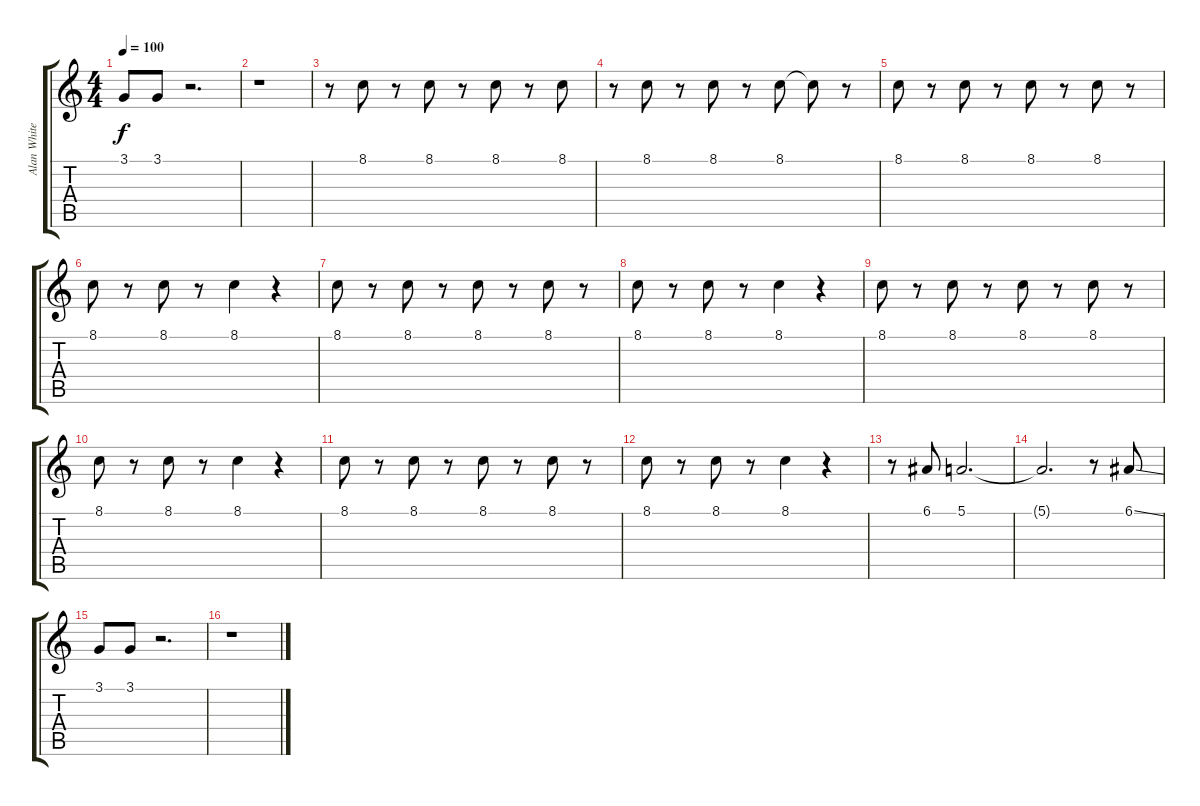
\track ("Alan White" "Alan White") {instrument choiraahs}
\staff {score tabs}
\tuning (E4 B3 G3 D3 A2 E2) {hide}
\ts (4 4)
\tempo 100
\clef g2
\ks c
3.1.8{dy f} 3.1.8 r.2{d} |
r.1 |
r.8 8.1.8 r.8 8.1.8 r.8 8.1.8 r.8 8.1.8 |
r.8 8.1.8 r.8 8.1.8 r.8 8.1.8 8.1{t}.8 r.8 |
8.1.8 r.8 8.1.8 r.8 8.1.8 r.8 8.1.8 r.8 |
8.1.8 r.8 8.1.8 r.8 8.1.4 r.4 |
8.1.8 r.8 8.1.8 r.8 8.1.8 r.8 8.1.8 r.8 |
8.1.8 r.8 8.1.8 r.8 8.1.4 r.4 |
8.1.8 r.8 8.1.8 r.8 8.1.8 r.8 8.1.8 r.8 |
8.1.8 r.8 8.1.8 r.8 8.1.4 r.4 |
8.1.8 r.8 8.1.8 r.8 8.1.8 r.8 8.1.8 r.8 |
8.1.8 r.8 8.1.8 r.8 8.1.4 r.4 |
r.8 6.1.8 5.1.2{d} |
5.1{t}.2{d} r.8 6.1{ss}.8 |
3.1.8 3.1.8 r.2{d} |
r.1
